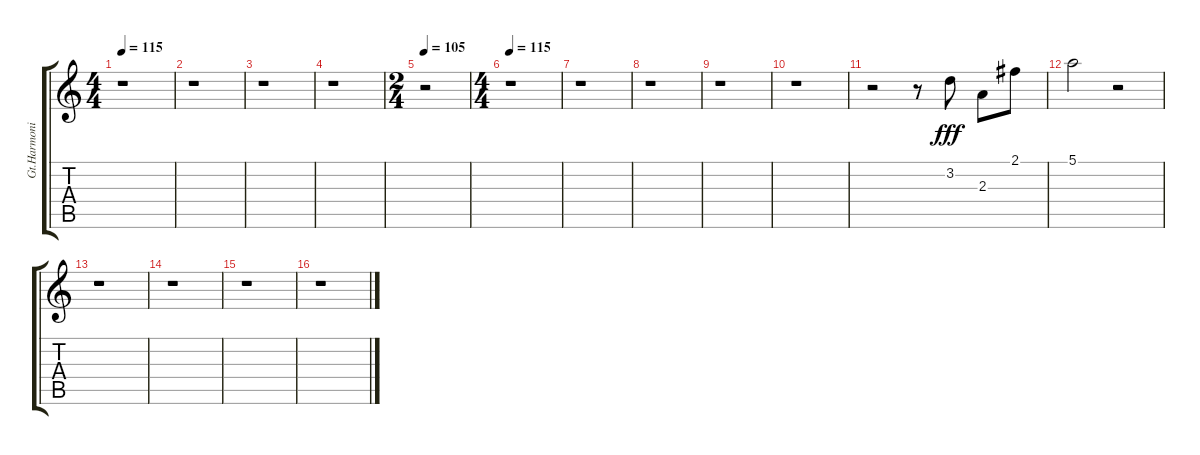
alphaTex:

\track ("Gt.Harmonics" "Gt.Harmoni") {instrument guitarharmonics}
\staff {score tabs}
\tuning (E4 B3 G3 D3 A2 E2) {hide}
\ts (4 4)
\tempo 115
\clef g2
\ks c
r.1{dy fff} |
r.1 |
r.1 |
r.1 |
\ts (2 4)
\tempo 105
r.2 |
\ts (4 4)
\tempo 115
r.1 |
r.1 |
r.1 |
r.1 |
r.1 |
r.2 r.8 3.2.8{balance 4} 2.3.8{balance 0} 2.1.8{balance 11} |
5.1.2{balance 16} r.2 |
r.1 |
r.1 |
r.1 |
r.1
